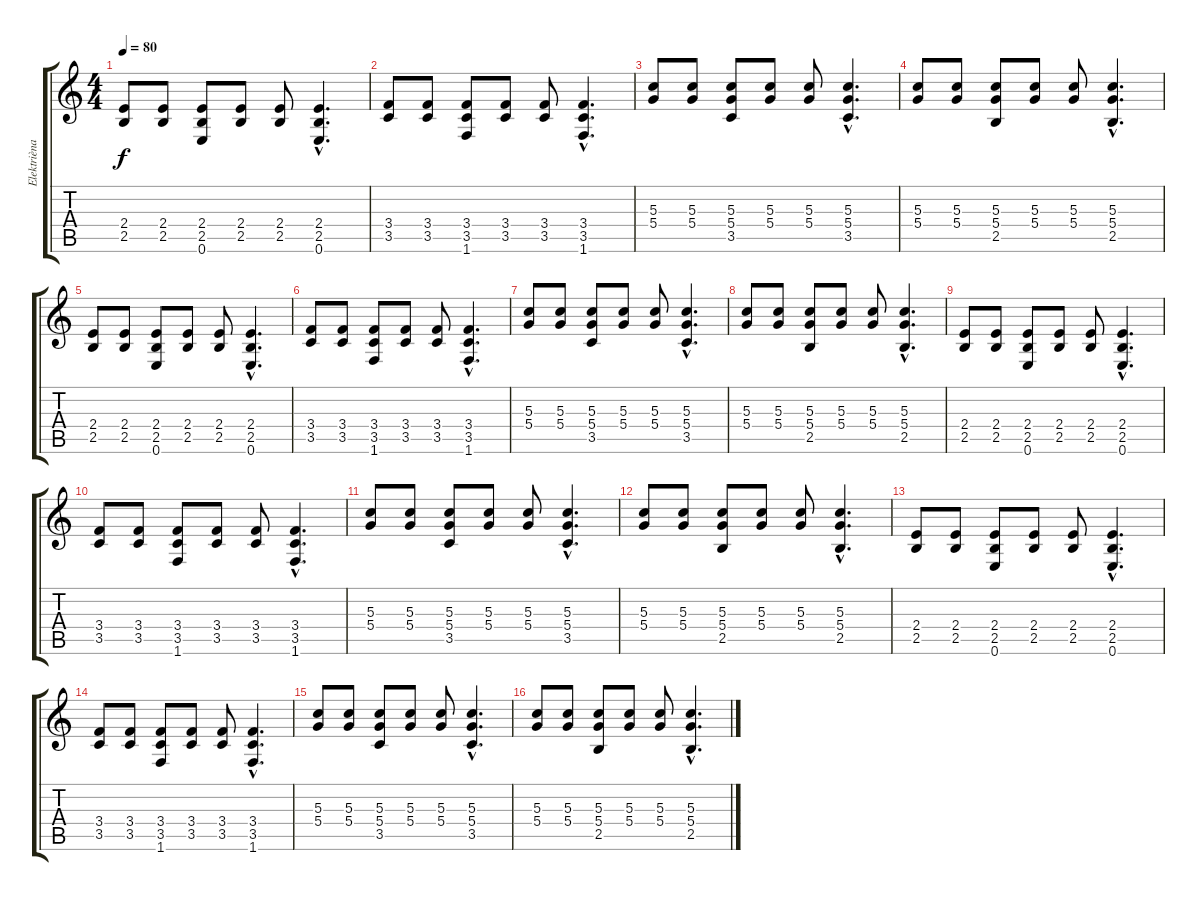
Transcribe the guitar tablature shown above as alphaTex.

\track ("Elektrièna Gitara 2" "Elektrièna") {instrument distortionguitar}
\staff {score tabs}
\tuning (E4 B3 G3 D3 A2 E2) {hide}
\ts (4 4)
\tempo 80
\clef g2
\ks c
(2.4 2.5).8{dy f} (2.4 2.5).8 (2.4 2.5 0.6).8 (2.4 2.5).8 (2.4 2.5).8 (2.4{hac} 2.5{hac} 0.6{hac}).4{d} |
(3.4 3.5).8 (3.4 3.5).8 (3.4 3.5 1.6).8 (3.4 3.5).8 (3.4 3.5).8 (3.4{hac} 3.5{hac} 1.6{hac}).4{d} |
(5.3 5.4).8{volume 13} (5.3 5.4).8 (5.3 5.4 3.5).8 (5.3 5.4).8 (5.3 5.4).8 (5.3{hac} 5.4{hac} 3.5{hac}).4{d} |
(5.3 5.4).8 (5.3 5.4).8 (5.3 5.4 2.5).8 (5.3 5.4).8 (5.3 5.4).8 (5.3{hac} 5.4{hac} 2.5{hac}).4{d} |
(2.4 2.5).8 (2.4 2.5).8 (2.4 2.5 0.6).8 (2.4 2.5).8 (2.4 2.5).8 (2.4{hac} 2.5{hac} 0.6{hac}).4{d} |
(3.4 3.5).8 (3.4 3.5).8 (3.4 3.5 1.6).8 (3.4 3.5).8 (3.4 3.5).8 (3.4{hac} 3.5{hac} 1.6{hac}).4{d} |
(5.3 5.4).8 (5.3 5.4).8 (5.3 5.4 3.5).8 (5.3 5.4).8 (5.3 5.4).8 (5.3{hac} 5.4{hac} 3.5{hac}).4{d} |
(5.3 5.4).8 (5.3 5.4).8 (5.3 5.4 2.5).8 (5.3 5.4).8 (5.3 5.4).8 (5.3{hac} 5.4{hac} 2.5{hac}).4{d} |
(2.4 2.5).8 (2.4 2.5).8 (2.4 2.5 0.6).8 (2.4 2.5).8 (2.4 2.5).8 (2.4{hac} 2.5{hac} 0.6{hac}).4{d} |
(3.4 3.5).8 (3.4 3.5).8 (3.4 3.5 1.6).8 (3.4 3.5).8 (3.4 3.5).8 (3.4{hac} 3.5{hac} 1.6{hac}).4{d} |
(5.3 5.4).8 (5.3 5.4).8 (5.3 5.4 3.5).8 (5.3 5.4).8 (5.3 5.4).8 (5.3{hac} 5.4{hac} 3.5{hac}).4{d} |
(5.3 5.4).8 (5.3 5.4).8 (5.3 5.4 2.5).8 (5.3 5.4).8 (5.3 5.4).8 (5.3{hac} 5.4{hac} 2.5{hac}).4{d} |
(2.4 2.5).8 (2.4 2.5).8 (2.4 2.5 0.6).8 (2.4 2.5).8 (2.4 2.5).8 (2.4{hac} 2.5{hac} 0.6{hac}).4{d} |
(3.4 3.5).8 (3.4 3.5).8 (3.4 3.5 1.6).8 (3.4 3.5).8 (3.4 3.5).8 (3.4{hac} 3.5{hac} 1.6{hac}).4{d} |
(5.3 5.4).8 (5.3 5.4).8 (5.3 5.4 3.5).8 (5.3 5.4).8 (5.3 5.4).8 (5.3{hac} 5.4{hac} 3.5{hac}).4{d} |
(5.3 5.4).8 (5.3 5.4).8 (5.3 5.4 2.5).8 (5.3 5.4).8 (5.3 5.4).8 (5.3{hac} 5.4{hac} 2.5{hac}).4{d}
